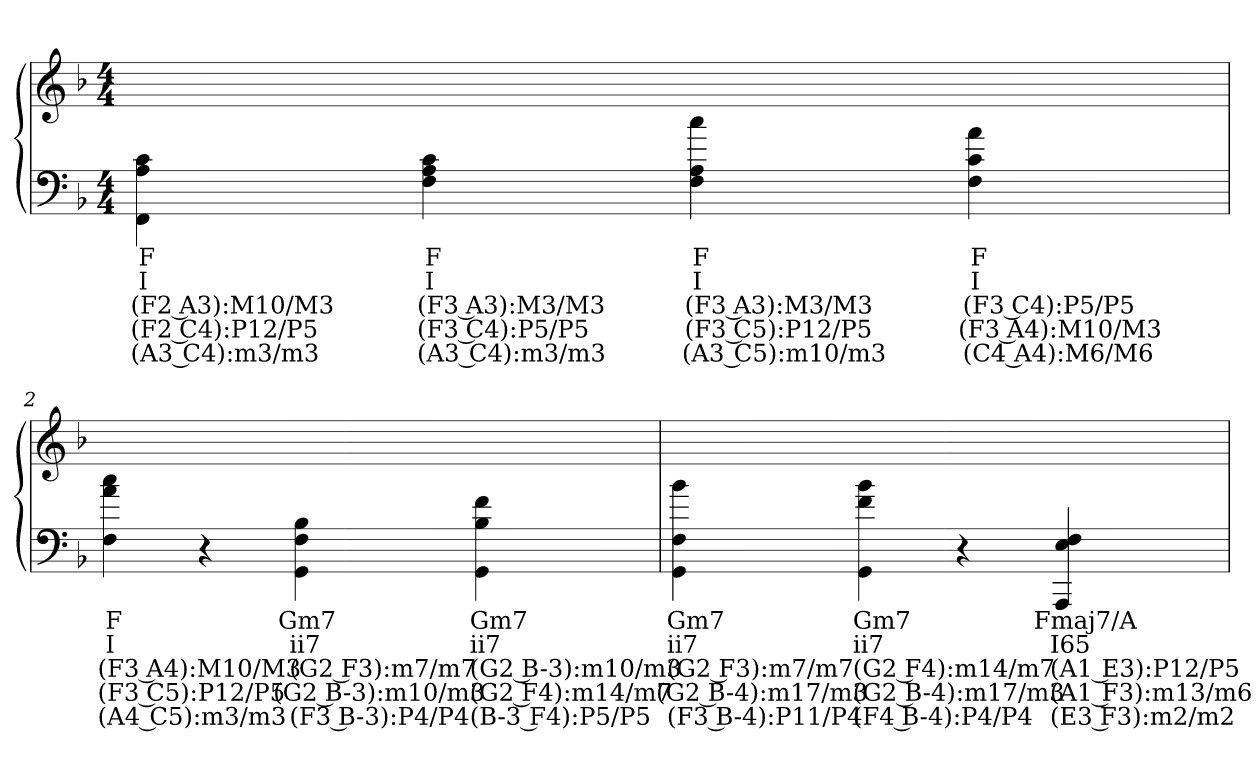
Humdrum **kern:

**kern	**text	**text	**text	**text	**text	**kern
*part2	*part2	*part2	*part2	*part2	*part2	*part1
*staff2	*staff2	*staff2	*staff2	*staff2	*staff2	*staff1
*clefF4	*	*	*	*	*	*clefG2
*k[b-]	*	*	*	*	*	*k[b-]
*F:	*	*	*	*	*	*F:
*M4/4	*	*	*	*	*	*M4/4
*MM60	*	*	*	*	*	*MM60
=1	=1	=1	=1	=1	=1	=1
4FF 4A 4c	F	I	(F2 A3):M10/M3	(F2 C4):P12/P5	(A3 C4):m3/m3	1ryy
4F 4A 4c	F	I	(F3 A3):M3/M3	(F3 C4):P5/P5	(A3 C4):m3/m3	.
4F 4A 4cc	F	I	(F3 A3):M3/M3	(F3 C5):P12/P5	(A3 C5):m10/m3	.
4F 4c 4a	F	I	(F3 C4):P5/P5	(F3 A4):M10/M3	(C4 A4):M6/M6	.
=2	=2	=2	=2	=2	=2	=2
4F 4a 4cc	F	I	(F3 A4):M10/M3	(F3 C5):P12/P5	(A4 C5):m3/m3	1ryy
4r	.	.	.	.	.	.
4GG 4F 4B-	Gm7	ii7	(G2 F3):m7/m7	(G2 B-3):m10/m3	(F3 B-3):P4/P4	.
4GG 4B- 4f	Gm7	ii7	(G2 B-3):m10/m3	(G2 F4):m14/m7	(B-3 F4):P5/P5	.
=3	=3	=3	=3	=3	=3	=3
4GG 4F 4b-	Gm7	ii7	(G2 F3):m7/m7	(G2 B-4):m17/m3	(F3 B-4):P11/P4	1ryy
4GG 4f 4b-	Gm7	ii7	(G2 F4):m14/m7	(G2 B-4):m17/m3	(F4 B-4):P4/P4	.
4r	.	.	.	.	.	.
4AAA 4E 4F	Fmaj7/A	I65	(A1 E3):P12/P5	(A1 F3):m13/m6	(E3 F3):m2/m2	.
=	=	=	=	=	=	=
*-	*-	*-	*-	*-	*-	*-
